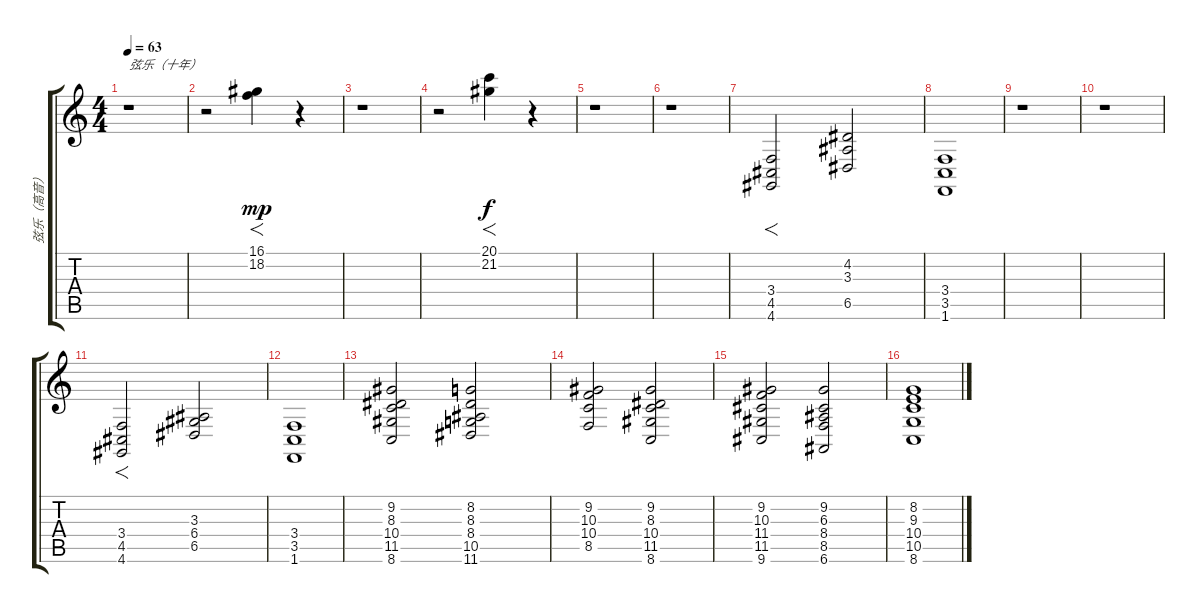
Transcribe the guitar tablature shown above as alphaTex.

\track ("弦乐（高音）" "弦乐（高音）") {instrument stringensemble1}
\staff {score tabs}
\tuning (E4 B3 G3 D3 A2 E2) {hide}
\ts (4 4)
\tempo 63
\clef g2
\ks c
r.1{txt "弦乐（十年）" dy mp instrument stringensemble1} |
r.2 (16.1 18.2).4{f} r.4 |
r.1 |
r.2 (20.1 21.2).4{f dy f} r.4 |
r.1 |
r.1 |
(3.4 4.5 4.6).2{f} (4.2 3.3 6.5).2 |
(3.4 3.5 1.6).1 |
r.1 |
r.1 |
(3.4 4.5 4.6).2{f} (3.3 6.4 6.5).2 |
(3.4 3.5 1.6).1 |
(9.2 8.3 10.4 11.5 8.6).2{volume 5} (8.2 8.3 8.4 10.5 11.6).2 |
(9.2 10.3 10.4 8.5).2 (9.2 8.3 10.4 11.5 8.6).2 |
(9.2 10.3 11.4 11.5 9.6).2 (9.2 6.3 8.4 8.5 6.6).2 |
(8.2 9.3 10.4 10.5 8.6).1
